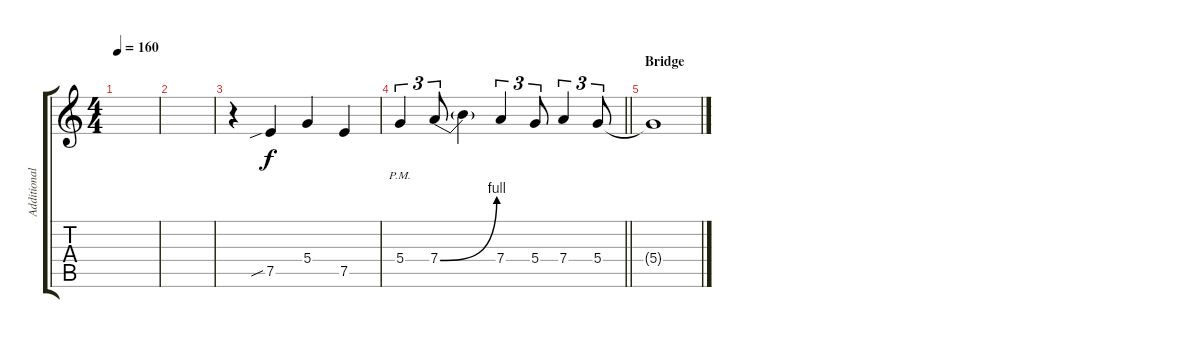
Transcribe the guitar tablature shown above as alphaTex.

\track ("Additional Guitar 2" "Additional") {instrument acousticguitarsteel}
\staff {score tabs}
\tuning (E4 B3 G3 D3 A2 E2) {hide}
\ts (4 4)
\section ("" "")
\tempo 160
\clef g2
\ks c
|
|
r.4 7.5{sib}.4 5.4.4 7.5.4 |
\barLineRight lightlight
5.4{pm}.4{tu (3 2)} 7.4{be (bend 0 0 60 4)}.8{tu (3 2)} 7.4{t}.4 7.4.4{tu (3 2)} 5.4.8{tu (3 2)} 7.4.4{tu (3 2)} 5.4.8{tu (3 2)} |
\section ("" "Bridge")
5.4{t}.1
